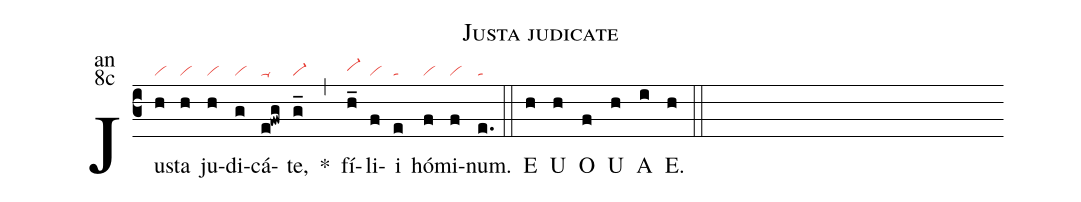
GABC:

name:Justa judicate;
office-part:an;
mode:8c;
nabc-lines:1;
%%
(c3) Ju(h|vi)sta(h|vi) ju(h|vi)di(g|vi)cá(e!fwg|ta-)te,(g_|vi-) <sp>*</sp>(,) fí(h_|vi-hh)li(f|vi)i(e|ta) hó(f|vi)mi(f|vi)num.(e.|ta) (::)
<eu>E(h) U(h) O(f) U(h) A(i) E.(h) </eu>(::)
